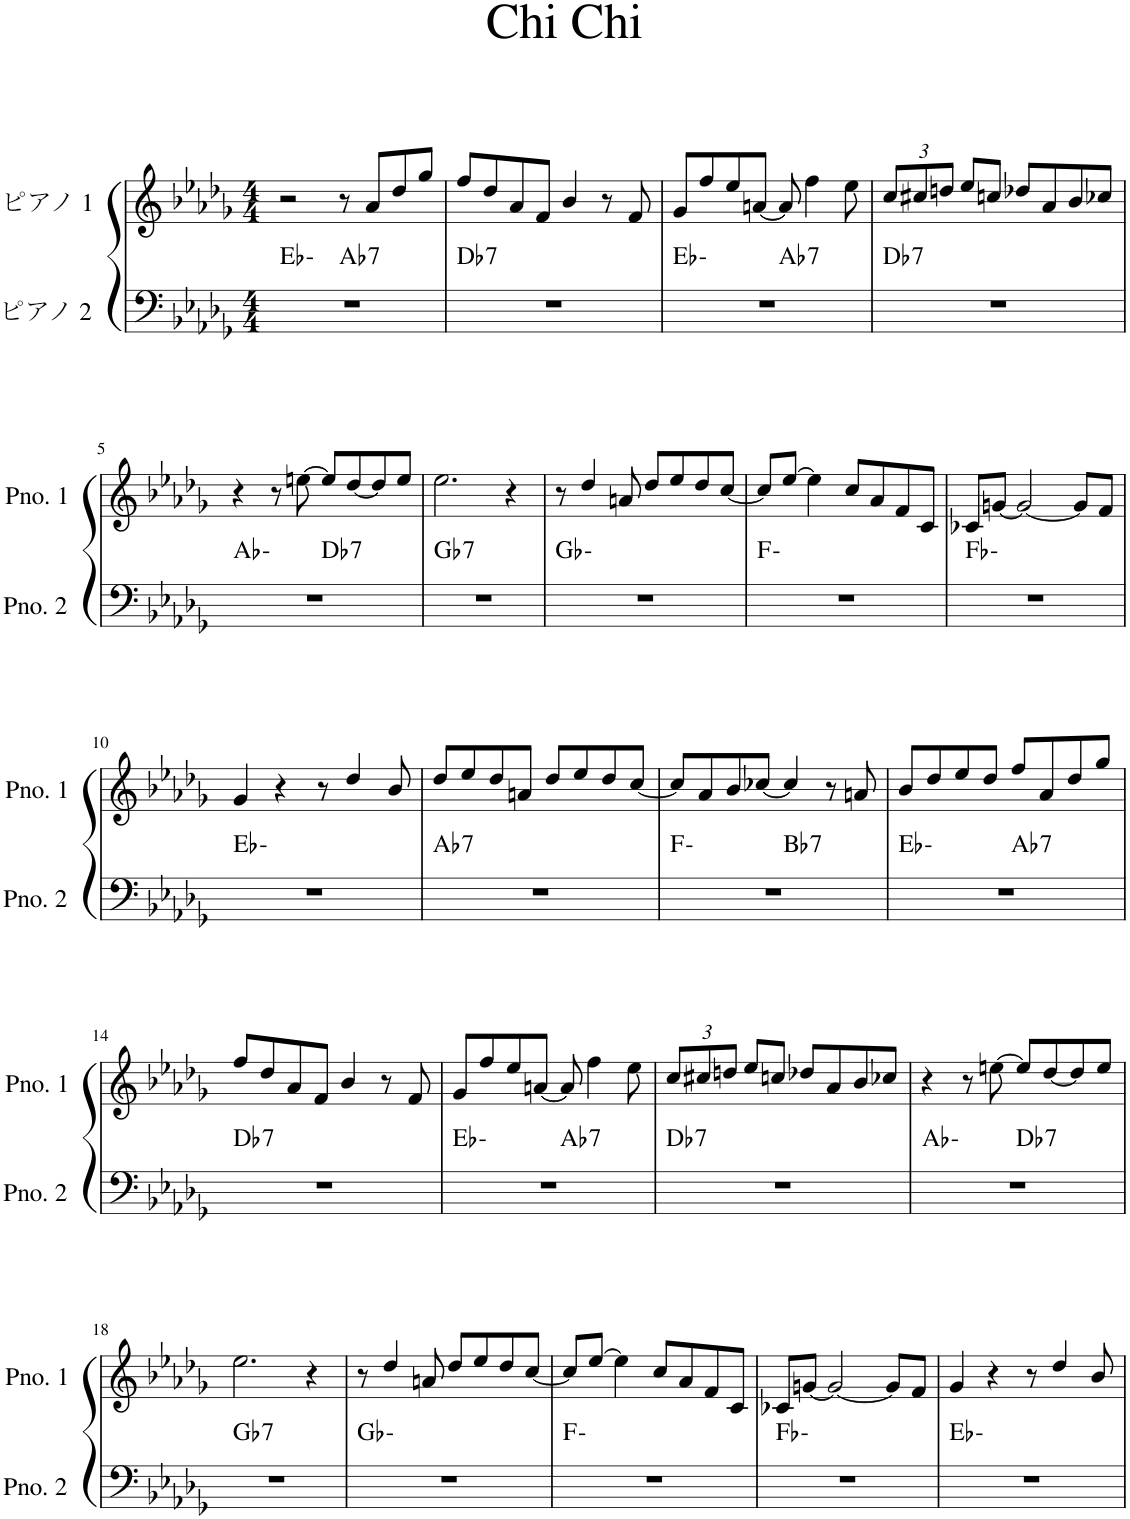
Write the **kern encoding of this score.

**kern	**harte	**kern
*part2	*part2	*part1
*staff2	*	*staff1
*I"ピアノ 2	*	*I"ピアノ 1
*clefF4	*	*clefG2
*k[b-e-a-d-g-]	*	*k[b-e-a-d-g-]
*M4/4	*	*M4/4
=1	=1	=1
*^	*	*
1r	2ryy	Eb:min	2r
!	!	!LO:H:kt=7	!
.	2ryy	Ab:7	8r
.	.	.	8a-/L
.	.	.	8dd-/
.	.	.	8gg-/J
=2	=2	=2	=2
!	!	!LO:H:kt=7	!
*v	*v	*	*
1r	Db:7	8ff/L
.	.	8dd-/
.	.	8a-/
.	.	8f/J
.	.	4b-/
.	.	8r
.	.	8f/
=3	=3	=3
*^	*	*
1r	2ryy	Eb:min	8g-/L
.	.	.	8ff/
.	.	.	8ee-/
.	.	.	[8an/J
!	!	!LO:H:kt=7	!
.	2ryy	Ab:7	8a/]
.	.	.	4ff\
.	.	.	8ee-\
*v	*v	*	*
=4	=4	=4
*	*	*Xbrackettup
*^	*	*
!	!	!LO:H:kt=7	!
*v	*v	*	*
1r	Db:7	12cc/L
.	.	12cc#X/
.	.	12ddn/J
.	.	8ee-/L
.	.	8ccn/J
.	.	8dd-X/L
.	.	8a-/
.	.	8b-/
.	.	8cc-X/J
!!LO:LB:g=z
=5	=5	=5
*^	*	*
1r	2ryy	Ab:min	4r
.	.	.	8r
.	.	.	[8een\
!	!	!LO:H:kt=7	!
.	2ryy	Db:7	8ee/L]
.	.	.	[8dd-/
.	.	.	8dd-/]
.	.	.	8ee/J
=6	=6	=6	=6
!	!	!LO:H:kt=7	!
*v	*v	*	*
1r	Gb:7	2.ee-\
.	.	4r
=7	=7	=7
1r	Gb:min	8r
.	.	4dd-/
.	.	8an/
.	.	8dd-/L
.	.	8ee-/
.	.	8dd-/
.	.	[8cc/J
=8	=8	=8
1r	F:min	8cc/L]
.	.	[8ee-/J
.	.	4ee-\]
.	.	8cc/L
.	.	8a-/
.	.	8f/
.	.	8c/J
=9	=9	=9
1r	Fb:min	8c-X/L
.	.	[8gn/J
.	.	2g/_
.	.	8g/L]
.	.	8f/J
!!LO:LB:g=z
=10	=10	=10
1r	Eb:min	4g-/
.	.	4r
.	.	8r
.	.	4dd-/
.	.	8b-/
=11	=11	=11
!	!LO:H:kt=7	!
1r	Ab:7	8dd-/L
.	.	8ee-/
.	.	8dd-/
.	.	8an/J
.	.	8dd-/L
.	.	8ee-/
.	.	8dd-/
.	.	[8cc/J
=12	=12	=12
*^	*	*
1r	2ryy	F:min	8cc/L]
.	.	.	8a-/
.	.	.	8b-/
.	.	.	[8cc-X/J
!	!	!LO:H:kt=7	!
.	2ryy	Bb:7	4cc-/]
.	.	.	8r
.	.	.	8an/
=13	=13	=13	=13
1r	2ryy	Eb:min	8b-/L
.	.	.	8dd-/
.	.	.	8ee-/
.	.	.	8dd-/J
!	!	!LO:H:kt=7	!
.	2ryy	Ab:7	8ff/L
.	.	.	8a-/
.	.	.	8dd-/
.	.	.	8gg-/J
!!LO:LB:g=z
=14	=14	=14	=14
!	!	!LO:H:kt=7	!
*v	*v	*	*
1r	Db:7	8ff/L
.	.	8dd-/
.	.	8a-/
.	.	8f/J
.	.	4b-/
.	.	8r
.	.	8f/
=15	=15	=15
*^	*	*
1r	2ryy	Eb:min	8g-/L
.	.	.	8ff/
.	.	.	8ee-/
.	.	.	[8an/J
!	!	!LO:H:kt=7	!
.	2ryy	Ab:7	8a/]
.	.	.	4ff\
.	.	.	8ee-\
=16	=16	=16	=16
!	!	!LO:H:kt=7	!
*v	*v	*	*
1r	Db:7	12cc/L
.	.	12cc#X/
.	.	12ddn/J
.	.	8ee-/L
.	.	8ccn/J
.	.	8dd-X/L
.	.	8a-/
.	.	8b-/
.	.	8cc-X/J
=17	=17	=17
*^	*	*
1r	2ryy	Ab:min	4r
.	.	.	8r
.	.	.	[8een\
!	!	!LO:H:kt=7	!
.	2ryy	Db:7	8ee/L]
.	.	.	[8dd-/
.	.	.	8dd-/]
.	.	.	8ee/J
!!LO:LB:g=z
=18	=18	=18	=18
!	!	!LO:H:kt=7	!
*v	*v	*	*
1r	Gb:7	2.ee-\
.	.	4r
=19	=19	=19
1r	Gb:min	8r
.	.	4dd-/
.	.	8an/
.	.	8dd-/L
.	.	8ee-/
.	.	8dd-/
.	.	[8cc/J
=20	=20	=20
1r	F:min	8cc/L]
.	.	[8ee-/J
.	.	4ee-\]
.	.	8cc/L
.	.	8a-/
.	.	8f/
.	.	8c/J
=21	=21	=21
1r	Fb:min	8c-X/L
.	.	[8gn/J
.	.	2g/_
.	.	8g/L]
.	.	8f/J
=22	=22	=22
1r	Eb:min	4g-/
.	.	4r
.	.	8r
.	.	4dd-/
.	.	8b-/
=	=	=
*-	*-	*-
